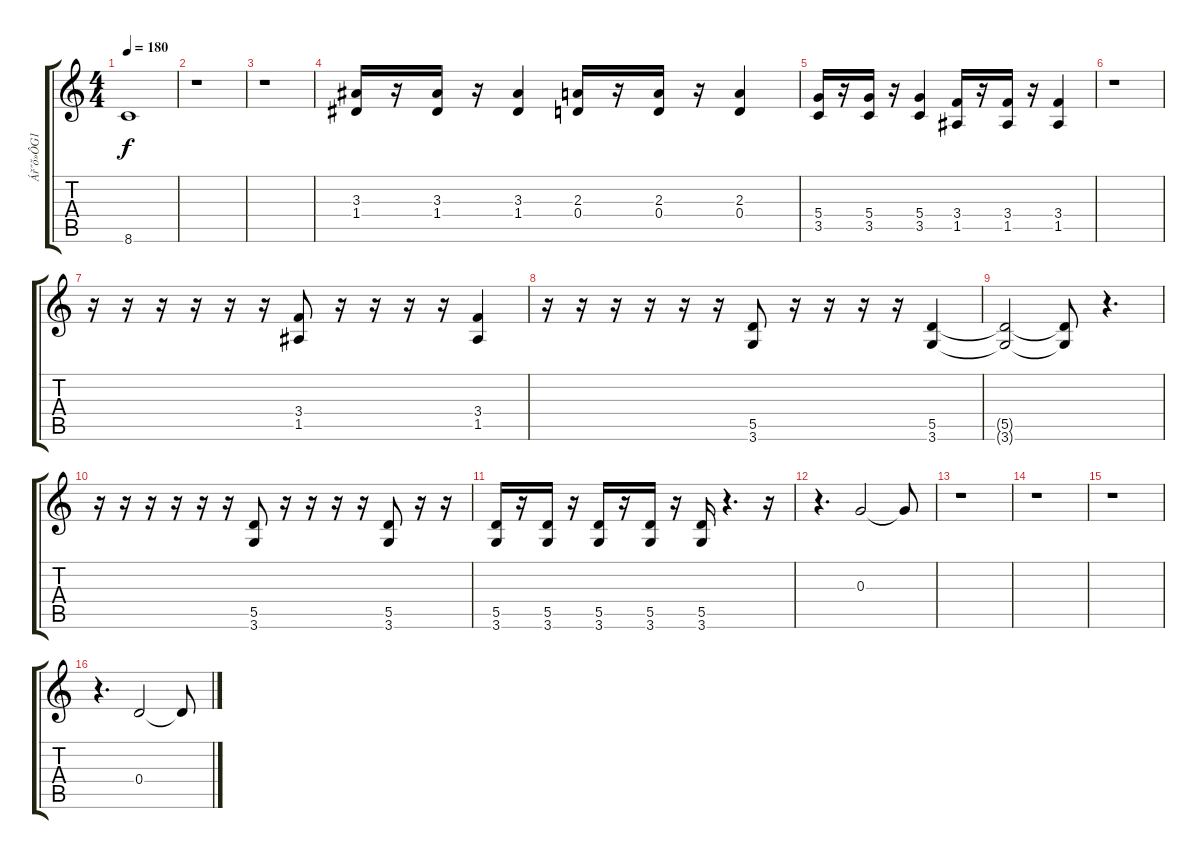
\track ("Ář˝ő»ÔG1" "Ář˝ő»ÔG1") {instrument distortionguitar}
\staff {score tabs}
\tuning (E4 B3 G3 D3 A2 E2) {hide}
\ts (4 4)
\tempo 180
\clef g2
\ks c
8.6{t}.1{dy f} |
r.1 |
r.1 |
(3.3 1.4).16 r.16 (3.3 1.4).16 r.16 (3.3 1.4).4 (2.3 0.4).16 r.16 (2.3 0.4).16 r.16 (2.3 0.4).4 |
(5.4 3.5).16 r.16 (5.4 3.5).16 r.16 (5.4 3.5).4 (3.4 1.5).16 r.16 (3.4 1.5).16 r.16 (3.4 1.5).4 |
r.1 |
r.16 r.16 r.16 r.16 r.16 r.16 (3.4 1.5).8 r.16 r.16 r.16 r.16 (3.4 1.5).4 |
r.16 r.16 r.16 r.16 r.16 r.16 (5.5 3.6).8 r.16 r.16 r.16 r.16 (5.5 3.6).4 |
(5.5{t} 3.6{t}).2 (5.5{t} 3.6{t}).8 r.4{d} |
r.16 r.16 r.16 r.16 r.16 r.16 (5.5 3.6).8 r.16 r.16 r.16 r.16 (5.5 3.6).8 r.16 r.16 |
(5.5 3.6).16 r.16 (5.5 3.6).16 r.16 (5.5 3.6).16 r.16 (5.5 3.6).16 r.16 (5.5 3.6).16 r.4{d} r.16 |
r.4{d} 0.3.2{volume 15 instrument guitarharmonics} 0.3{t}.8 |
r.1 |
r.1 |
r.1 |
r.4{d} 0.4.2 0.4{t}.8
